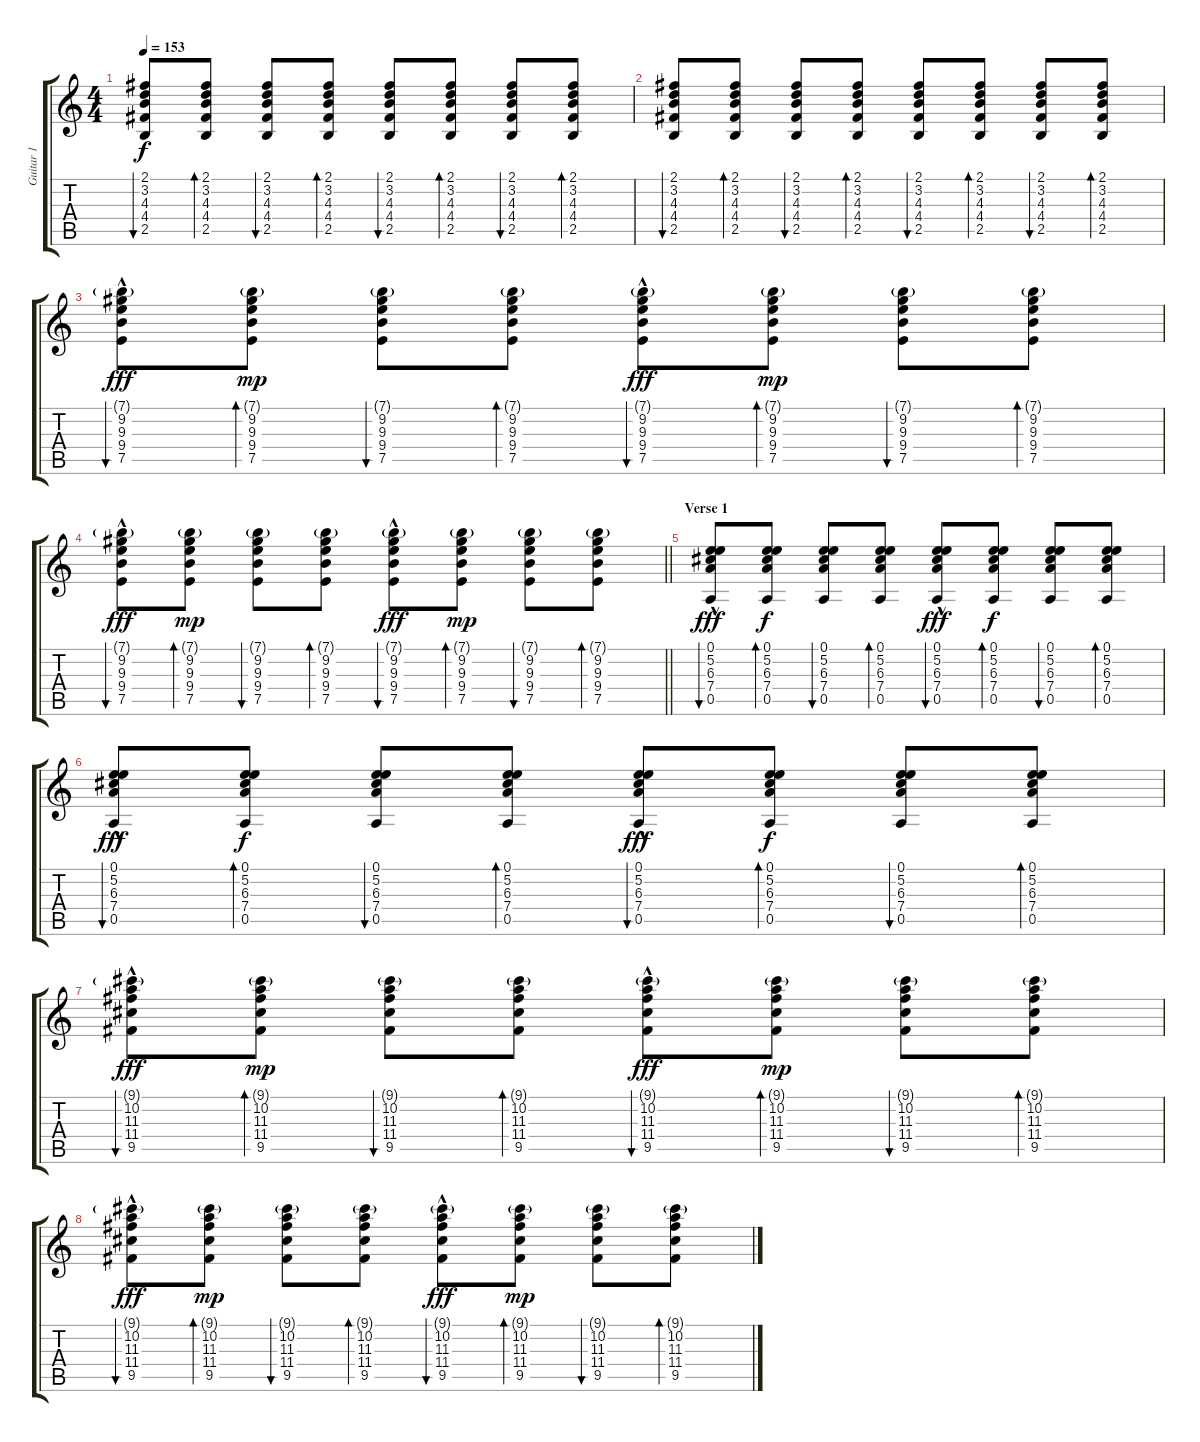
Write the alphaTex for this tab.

\track ("Guitar 1" "Guitar 1") {instrument acousticguitarnylon}
\staff {score tabs}
\tuning (E4 B3 G3 D3 A2 E2) {hide}
\ts (4 4)
\tempo 153
\clef g2
\ks c
(2.1 3.2 4.3 4.4 2.5).8{bu 60 dy f} (2.1 3.2 4.3 4.4 2.5).8{bd 60} (2.1 3.2 4.3 4.4 2.5).8{bu 60} (2.1 3.2 4.3 4.4 2.5).8{bd 60} (2.1 3.2 4.3 4.4 2.5).8{bu 60} (2.1 3.2 4.3 4.4 2.5).8{bd 60} (2.1 3.2 4.3 4.4 2.5).8{bu 60} (2.1 3.2 4.3 4.4 2.5).8{bd 60} |
(2.1 3.2 4.3 4.4 2.5).8{bu 60} (2.1 3.2 4.3 4.4 2.5).8{bd 60} (2.1 3.2 4.3 4.4 2.5).8{bu 60} (2.1 3.2 4.3 4.4 2.5).8{bd 60} (2.1 3.2 4.3 4.4 2.5).8{bu 60} (2.1 3.2 4.3 4.4 2.5).8{bd 60} (2.1 3.2 4.3 4.4 2.5).8{bu 60} (2.1 3.2 4.3 4.4 2.5).8{bd 60} |
(7.1{g} 9.2 9.3 9.4 7.5{hac}).8{bu 60 dy fff} (7.1{g} 9.2 9.3 9.4 7.5).8{bd 60 dy mp} (7.1{g} 9.2 9.3 9.4 7.5).8{bu 60} (7.1{g} 9.2 9.3 9.4 7.5).8{bd 60} (7.1{g} 9.2 9.3 9.4 7.5{hac}).8{bu 60 dy fff} (7.1{g} 9.2 9.3 9.4 7.5).8{bd 60 dy mp} (7.1{g} 9.2 9.3 9.4 7.5).8{bu 60} (7.1{g} 9.2 9.3 9.4 7.5).8{bd 60} |
\barLineRight lightlight
(7.1{g} 9.2 9.3 9.4 7.5{hac}).8{bu 60 dy fff} (7.1{g} 9.2 9.3 9.4 7.5).8{bd 60 dy mp} (7.1{g} 9.2 9.3 9.4 7.5).8{bu 60} (7.1{g} 9.2 9.3 9.4 7.5).8{bd 60} (7.1{g} 9.2 9.3 9.4 7.5{hac}).8{bu 60 dy fff} (7.1{g} 9.2 9.3 9.4 7.5).8{bd 60 dy mp} (7.1{g} 9.2 9.3 9.4 7.5).8{bu 60} (7.1{g} 9.2 9.3 9.4 7.5).8{bd 60} |
\section ("" "Verse 1")
(0.1 5.2 6.3 7.4 0.5{hac}).8{bu 60 dy fff} (0.1 5.2 6.3 7.4 0.5).8{bd 60 dy f} (0.1 5.2 6.3 7.4 0.5).8{bu 60} (0.1 5.2 6.3 7.4 0.5).8{bd 60} (0.1 5.2 6.3 7.4 0.5{hac}).8{bu 60 dy fff} (0.1 5.2 6.3 7.4 0.5).8{bd 60 dy f} (0.1 5.2 6.3 7.4 0.5).8{bu 60} (0.1 5.2 6.3 7.4 0.5).8{bd 60} |
(0.1 5.2 6.3 7.4 0.5{hac}).8{bu 60 dy fff} (0.1 5.2 6.3 7.4 0.5).8{bd 60 dy f} (0.1 5.2 6.3 7.4 0.5).8{bu 60} (0.1 5.2 6.3 7.4 0.5).8{bd 60} (0.1 5.2 6.3 7.4 0.5{hac}).8{bu 60 dy fff} (0.1 5.2 6.3 7.4 0.5).8{bd 60 dy f} (0.1 5.2 6.3 7.4 0.5).8{bu 60} (0.1 5.2 6.3 7.4 0.5).8{bd 60} |
(9.1{g} 10.2 11.3 11.4 9.5{hac}).8{bu 60 dy fff} (9.1{g} 10.2 11.3 11.4 9.5).8{bd 60 dy mp} (9.1{g} 10.2 11.3 11.4 9.5).8{bu 60} (9.1{g} 10.2 11.3 11.4 9.5).8{bd 60} (9.1{g} 10.2 11.3 11.4 9.5{hac}).8{bu 60 dy fff} (9.1{g} 10.2 11.3 11.4 9.5).8{bd 60 dy mp} (9.1{g} 10.2 11.3 11.4 9.5).8{bu 60} (9.1{g} 10.2 11.3 11.4 9.5).8{bd 60} |
(9.1{g} 10.2 11.3 11.4 9.5{hac}).8{bu 60 dy fff} (9.1{g} 10.2 11.3 11.4 9.5).8{bd 60 dy mp} (9.1{g} 10.2 11.3 11.4 9.5).8{bu 60} (9.1{g} 10.2 11.3 11.4 9.5).8{bd 60} (9.1{g} 10.2 11.3 11.4 9.5{hac}).8{bu 60 dy fff} (9.1{g} 10.2 11.3 11.4 9.5).8{bd 60 dy mp} (9.1{g} 10.2 11.3 11.4 9.5).8{bu 60} (9.1{g} 10.2 11.3 11.4 9.5).8{bd 60}
